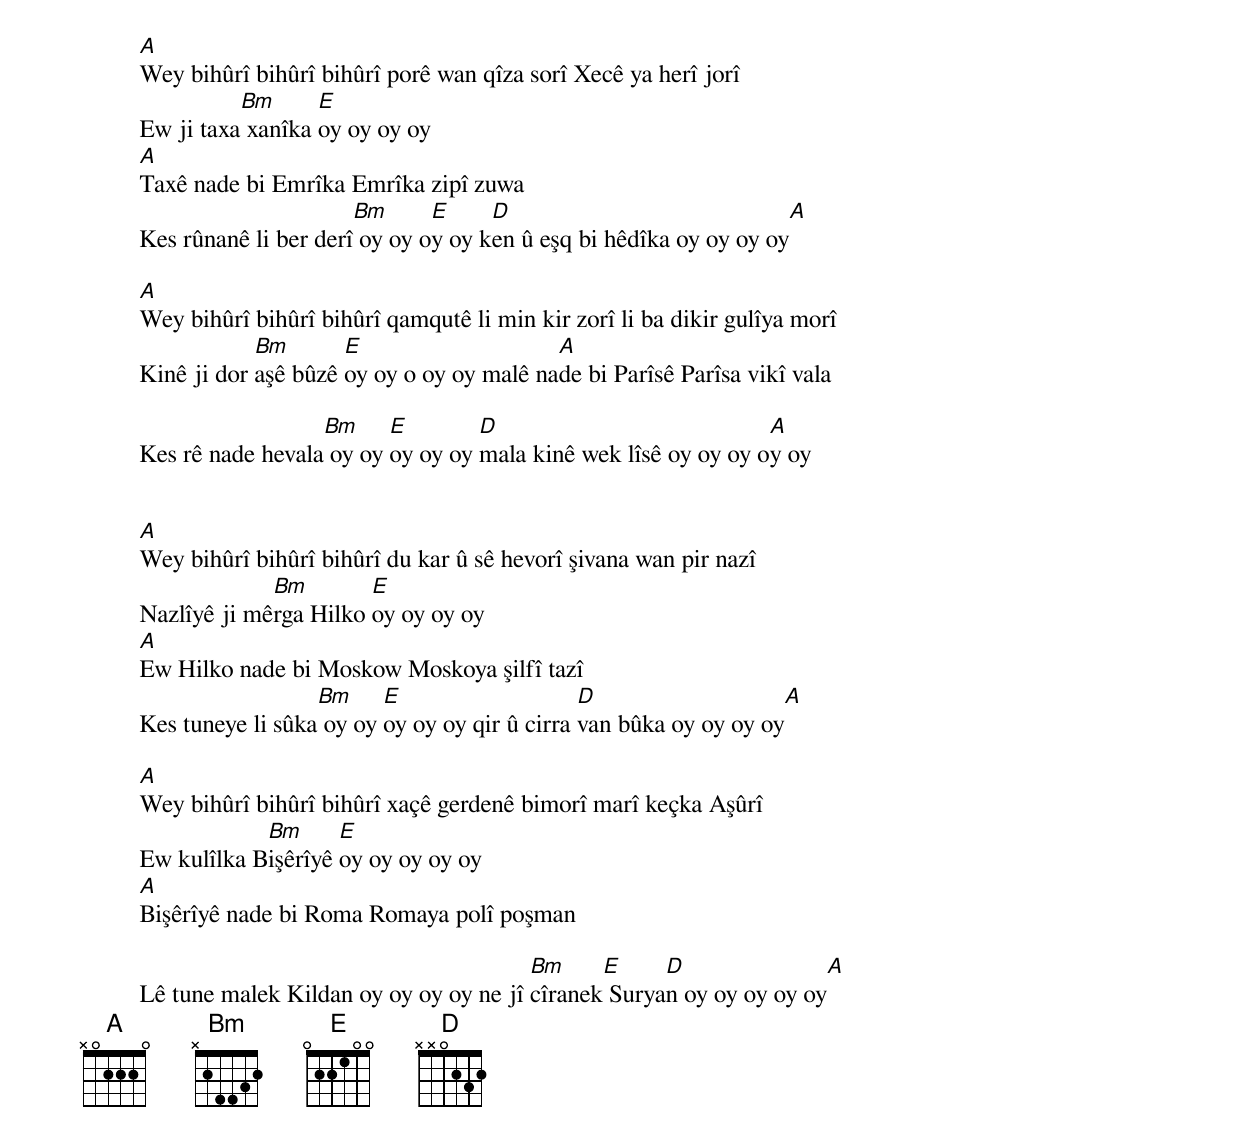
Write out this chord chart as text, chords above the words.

         A
         Wey bihûrî bihûrî bihûrî porê wan qîza sorî Xecê ya herî jorî
                   Bm      E
         Ew ji taxa xanîka oy oy oy oy
         A
         Taxê nade bi Emrîka Emrîka zipî zuwa
                               Bm      E     D 			              A
         Kes rûnanê li ber derî oy oy oy oy ken û eşq bi hêdîka oy oy oy oy

         A
         Wey bihûrî bihûrî bihûrî qamqutê li min kir zorî li ba dikir gulîya morî
                     Bm       E		           A
         Kinê ji dor aşê bûzê oy oy o oy oy malê nade bi Parîsê Parîsa vikî vala

                           Bm     E        D		                A
         Kes rê nade hevala oy oy oy oy oy mala kinê wek lîsê oy oy oy oy oy


         A
         Wey bihûrî bihûrî bihûrî du kar û sê hevorî şivana wan pir nazî
                      Bm        E
         Nazlîyê ji mêrga Hilko oy oy oy oy
         A
         Ew Hilko nade bi Moskow Moskoya şilfî tazî
                           Bm     E		       D		                 A
         Kes tuneye li sûka oy oy oy oy oy qir û cirra van bûka oy oy oy oy

         A
         Wey bihûrî bihûrî bihûrî xaçê gerdenê bimorî marî keçka Aşûrî
                     Bm      E
         Ew kulîlka Bişêrîyê oy oy oy oy oy
         A
         Bişêrîyê nade bi Roma Romaya polî poşman

          			                Bm     E     D		                  A
         Lê tune malek Kildan oy oy oy oy ne jî cîranek Suryan oy oy oy oy oy
